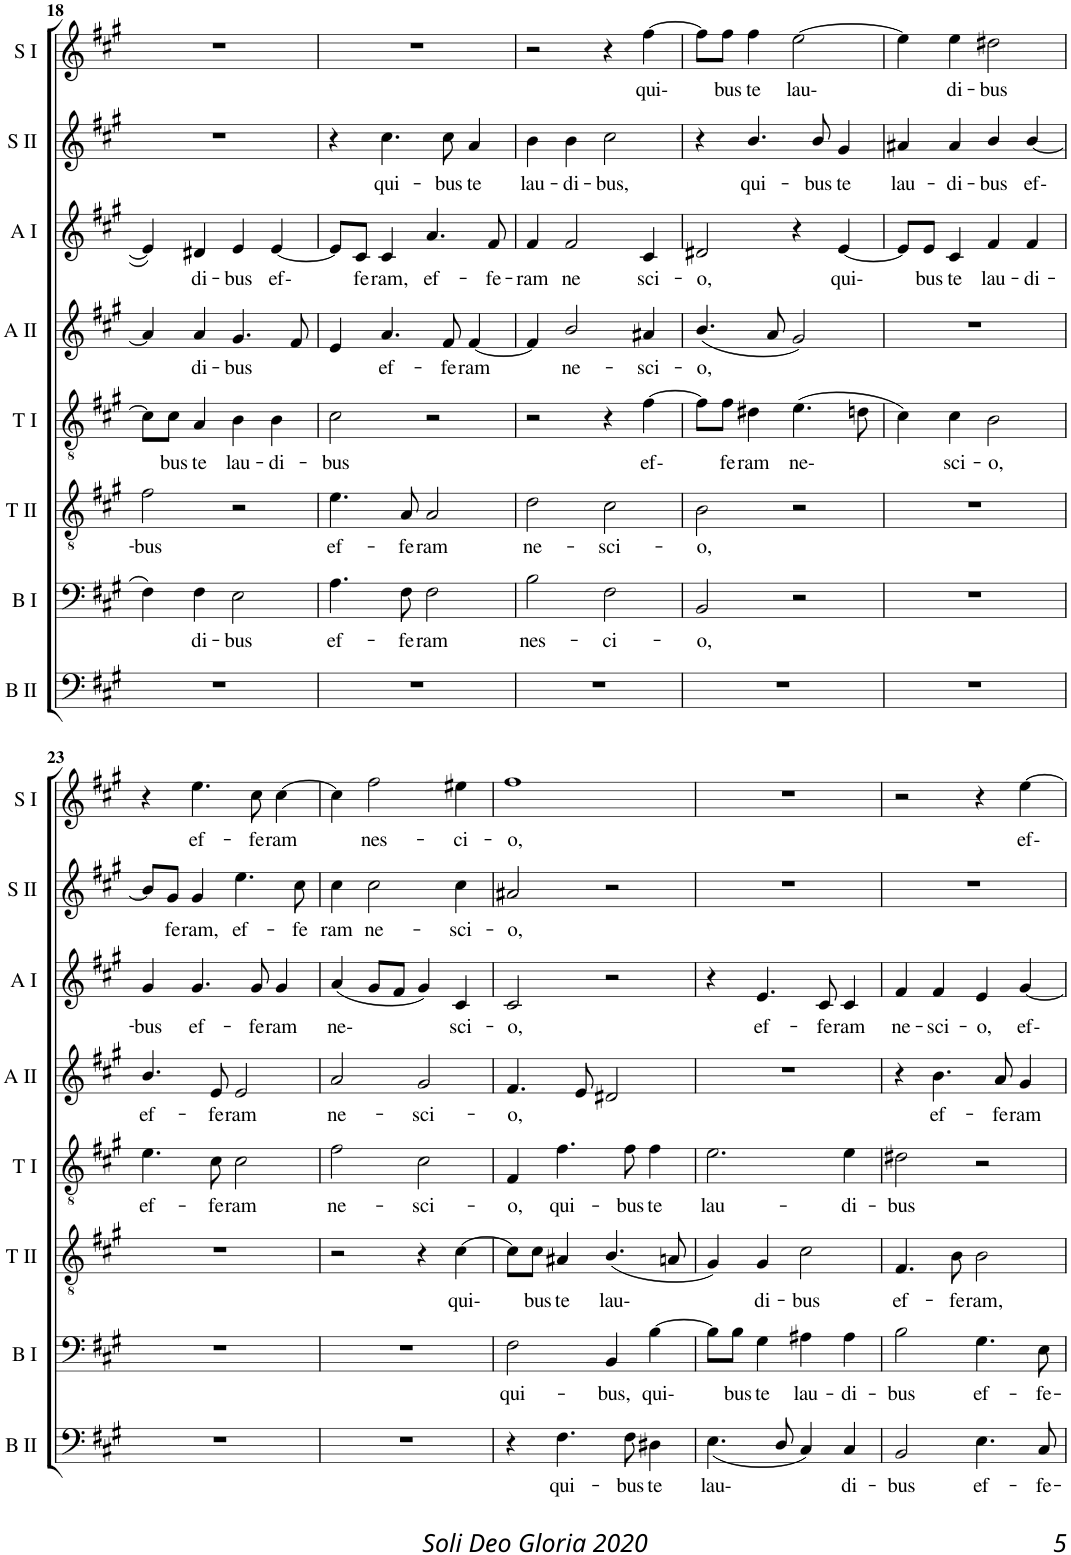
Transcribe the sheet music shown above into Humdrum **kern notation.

**kern	**text	**kern	**text	**kern	**text	**kern	**text	**kern	**text	**kern	**text	**kern	**text	**kern	**text
*part8	*part8	*part7	*part7	*part6	*part6	*part5	*part5	*part4	*part4	*part3	*part3	*part2	*part2	*part1	*part1
*staff8	*staff8	*staff7	*staff7	*staff6	*staff6	*staff5	*staff5	*staff4	*staff4	*staff3	*staff3	*staff2	*staff2	*staff1	*staff1
*I"Bass II	*	*I"Bass I	*	*I"Tenor II	*	*I"Tenor I	*	*I"Alto II	*	*I"Alto I	*	*I"Soprano II	*	*I"Soprano I	*
*I'B II	*	*I'B I	*	*I'T II	*	*I'T I	*	*I'A II	*	*I'A I	*	*I'S II	*	*I'S I	*
!!LO:PB:g=z
*clefF4	*	*clefF4	*	*clefGv2	*	*clefGv2	*	*clefG2	*	*clefG2	*	*clefG2	*	*clefG2	*
*k[f#c#g#]	*	*k[f#c#g#]	*	*k[f#c#g#]	*	*k[f#c#g#]	*	*k[f#c#g#]	*	*k[f#c#g#]	*	*k[f#c#g#]	*	*k[f#c#g#]	*
*A:	*	*A:	*	*A:	*	*A:	*	*A:	*	*A:	*	*A:	*	*A:	*
*M2/2	*	*M2/2	*	*M2/2	*	*M2/2	*	*M2/2	*	*M2/2	*	*M2/2	*	*M2/2	*
*met(c|)	*	*met(c|)	*	*met(c|)	*	*met(c|)	*	*met(c|)	*	*met(c|)	*	*met(c|)	*	*met(c|)	*
=18	=18	=18	=18	=18	=18	=18	=18	=18	=18	=18	=18	=18	=18	=18	=18
!	!	!	!	!	!LO:LY:b	!	!	!	!	!	!	!	!	!	!
1r	.	4F#\	.	2f#\	-bus	8c#\L]	.	4a/]	.	4e/]	.	1r	.	1r	.
!	!	!	!	!	!	!	!LO:LY:b	!	!	!	!	!	!	!	!
.	.	.	.	.	.	8c#\J	bus	.	.	.	.	.	.	.	.
!	!	!	!LO:LY:b	!	!	!	!LO:LY:b	!	!LO:LY:b	!	!LO:LY:b	!	!	!	!
.	.	4F#\	di-	.	.	4A/	te	4a/	di-	4d#X/	di-	.	.	.	.
!	!	!	!LO:LY:b	!	!	!	!LO:LY:b	!	!LO:LY:b	!	!LO:LY:b	!	!	!	!
.	.	2E\	-bus	2r	.	4B\	lau-	4.g#/	-bus	4e/	-bus	.	.	.	.
!	!	!	!	!	!	!	!LO:LY:b	!	!	!	!LO:LY:b	!	!	!	!
.	.	.	.	.	.	4B\	-di-	.	.	[4e/	ef-	.	.	.	.
.	.	.	.	.	.	.	.	8f#/	.	.	.	.	.	.	.
=19	=19	=19	=19	=19	=19	=19	=19	=19	=19	=19	=19	=19	=19	=19	=19
!	!	!	!LO:LY:b	!	!LO:LY:b	!	!LO:LY:b	!	!	!	!	!	!	!	!
1r	.	4.A\	ef-	4.e\	ef-	2c#\	-bus	4e/	.	8e/L]	.	4r	.	1r	.
!	!	!	!	!	!	!	!	!	!	!	!LO:LY:b	!	!	!	!
.	.	.	.	.	.	.	.	.	.	8c#/J	fe-	.	.	.	.
!	!	!	!	!	!	!	!	!	!LO:LY:b	!	!LO:LY:b	!	!LO:LY:b	!	!
.	.	.	.	.	.	.	.	4.a/	ef-	4c#/	-ram,	4.cc#\	qui-	.	.
!	!	!	!LO:LY:b	!	!LO:LY:b	!	!	!	!	!	!	!	!	!	!
.	.	8F#\	-fe-	8A/	-fe-	.	.	.	.	.	.	.	.	.	.
!	!	!	!LO:LY:b	!	!LO:LY:b	!	!	!	!	!	!LO:LY:b	!	!	!	!
.	.	2F#\	-ram	2A/	-ram	2r	.	.	.	4.a/	ef-	.	.	.	.
!	!	!	!	!	!	!	!	!	!LO:LY:b	!	!	!	!LO:LY:b	!	!
.	.	.	.	.	.	.	.	8f#/	-fe-	.	.	8cc#\	-bus	.	.
!	!	!	!	!	!	!	!	!	!LO:LY:b	!	!	!	!LO:LY:b	!	!
.	.	.	.	.	.	.	.	[4f#/	-ram	.	.	4a/	te	.	.
!	!	!	!	!	!	!	!	!	!	!	!LO:LY:b	!	!	!	!
.	.	.	.	.	.	.	.	.	.	8f#/	-fe-	.	.	.	.
=20	=20	=20	=20	=20	=20	=20	=20	=20	=20	=20	=20	=20	=20	=20	=20
!	!	!	!LO:LY:b	!	!LO:LY:b	!	!	!	!	!	!LO:LY:b	!	!LO:LY:b	!	!
1r	.	2B\	nes-	2d\	ne-	2r	.	4f#/]	.	4f#/	-ram	4b\	lau-	2r	.
!	!	!	!	!	!	!	!	!	!LO:LY:b	!	!LO:LY:b	!	!LO:LY:b	!	!
.	.	.	.	.	.	.	.	2b/	ne-	2f#/	ne	4b\	-di-	.	.
!	!	!	!LO:LY:b	!	!LO:LY:b	!	!	!	!	!	!	!	!LO:LY:b	!	!
.	.	2F#\	-ci-	2c#\	-sci-	4r	.	.	.	.	.	2cc#\	-bus,	4r	.
!	!	!	!	!	!	!	!LO:LY:b	!	!LO:LY:b	!	!LO:LY:b	!	!	!	!LO:LY:b
.	.	.	.	.	.	[4f#\	ef-	4a#X/	-sci-	4c#/	sci-	.	.	[4ff#\	qui-
=21	=21	=21	=21	=21	=21	=21	=21	=21	=21	=21	=21	=21	=21	=21	=21
!	!	!	!LO:LY:b	!	!LO:LY:b	!	!	!	!LO:LY:b	!	!LO:LY:b	!	!	!	!
1r	.	2BB/	-o,	2B\	-o,	8f#\L]	.	(<4.b/	-o,	2d#X/	-o,	4r	.	8ff#\L]	.
!	!	!	!	!	!	!	!LO:LY:b	!	!	!	!	!	!	!	!LO:LY:b
.	.	.	.	.	.	8f#\J	fe-	.	.	.	.	.	.	8ff#\J	bus
!	!	!	!	!	!	!	!LO:LY:b	!	!	!	!	!	!LO:LY:b	!	!LO:LY:b
.	.	.	.	.	.	4d#X\	-ram	.	.	.	.	4.b/	qui-	4ff#\	te
.	.	.	.	.	.	.	.	8a/	.	.	.	.	.	.	.
!	!	!	!	!	!	!	!LO:LY:b	!	!	!	!	!	!	!	!LO:LY:b
.	.	2r	.	2r	.	(>4.e\	ne-	2g#/)	.	4r	.	.	.	[2ee\	lau-
!	!	!	!	!	!	!	!	!	!	!	!	!	!LO:LY:b	!	!
.	.	.	.	.	.	.	.	.	.	.	.	8b/	-bus	.	.
!	!	!	!	!	!	!	!	!	!	!	!LO:LY:b	!	!LO:LY:b	!	!
.	.	.	.	.	.	.	.	.	.	[4e/	qui-	4g#/	te	.	.
.	.	.	.	.	.	8dn\	.	.	.	.	.	.	.	.	.
=22	=22	=22	=22	=22	=22	=22	=22	=22	=22	=22	=22	=22	=22	=22	=22
!	!	!	!	!	!	!	!	!	!	!	!	!	!LO:LY:b	!	!
1r	.	1r	.	1r	.	4c#\)	.	1r	.	8e/L]	.	4a#X/	lau-	4ee\]	.
!	!	!	!	!	!	!	!	!	!	!	!LO:LY:b	!	!	!	!
.	.	.	.	.	.	.	.	.	.	8e/J	bus	.	.	.	.
!	!	!	!	!	!	!	!LO:LY:b	!	!	!	!LO:LY:b	!	!LO:LY:b	!	!LO:LY:b
.	.	.	.	.	.	4c#\	sci-	.	.	4c#/	te	4a#/	-di-	4ee\	di-
!	!	!	!	!	!	!	!LO:LY:b	!	!	!	!LO:LY:b	!	!LO:LY:b	!	!LO:LY:b
.	.	.	.	.	.	2B\	-o,	.	.	4f#/	lau-	4b/	-bus	2dd#X\	-bus
!	!	!	!	!	!	!	!	!	!	!	!LO:LY:b	!	!LO:LY:b	!	!
.	.	.	.	.	.	.	.	.	.	4f#/	-di-	[4b/	ef-	.	.
!!LO:LB:g=z
=23	=23	=23	=23	=23	=23	=23	=23	=23	=23	=23	=23	=23	=23	=23	=23
!	!	!	!	!	!	!	!LO:LY:b	!	!LO:LY:b	!	!LO:LY:b	!	!	!	!
1r	.	1r	.	1r	.	4.e\	ef-	4.b/	ef-	4g#/	-bus	8b/L]	.	4r	.
!	!	!	!	!	!	!	!	!	!	!	!	!	!LO:LY:b	!	!
.	.	.	.	.	.	.	.	.	.	.	.	8g#/J	fe-	.	.
!	!	!	!	!	!	!	!	!	!	!	!LO:LY:b	!	!LO:LY:b	!	!LO:LY:b
.	.	.	.	.	.	.	.	.	.	4.g#/	ef-	4g#/	-ram,	4.ee\	ef-
!	!	!	!	!	!	!	!LO:LY:b	!	!LO:LY:b	!	!	!	!	!	!
.	.	.	.	.	.	8c#\	-fe-	8e/	-fe-	.	.	.	.	.	.
!	!	!	!	!	!	!	!LO:LY:b	!	!LO:LY:b	!	!	!	!LO:LY:b	!	!
.	.	.	.	.	.	2c#\	-ram	2e/	-ram	.	.	4.ee\	ef-	.	.
!	!	!	!	!	!	!	!	!	!	!	!LO:LY:b	!	!	!	!LO:LY:b
.	.	.	.	.	.	.	.	.	.	8g#/	-fe-	.	.	8cc#\	-fe-
!	!	!	!	!	!	!	!	!	!	!	!LO:LY:b	!	!	!	!LO:LY:b
.	.	.	.	.	.	.	.	.	.	4g#/	-ram	.	.	[4cc#\	-ram
!	!	!	!	!	!	!	!	!	!	!	!	!	!LO:LY:b	!	!
.	.	.	.	.	.	.	.	.	.	.	.	8cc#\	-fe	.	.
=24	=24	=24	=24	=24	=24	=24	=24	=24	=24	=24	=24	=24	=24	=24	=24
!	!	!	!	!	!	!	!LO:LY:b	!	!LO:LY:b	!	!LO:LY:b	!	!LO:LY:b	!	!
1r	.	1r	.	2r	.	2f#\	ne-	2a/	ne-	(<4a/	ne-	4cc#\	ram	4cc#\]	.
!	!	!	!	!	!	!	!	!	!	!	!	!	!LO:LY:b	!	!LO:LY:b
.	.	.	.	.	.	.	.	.	.	8g#/L	.	2cc#\	ne-	2ff#\	nes-
.	.	.	.	.	.	.	.	.	.	8f#/J	.	.	.	.	.
!	!	!	!	!	!	!	!LO:LY:b	!	!LO:LY:b	!	!	!	!	!	!
.	.	.	.	4r	.	2c#\	-sci-	2g#/	-sci-	4g#/)	.	.	.	.	.
!	!	!	!	!	!LO:LY:b	!	!	!	!	!	!LO:LY:b	!	!LO:LY:b	!	!LO:LY:b
.	.	.	.	[4c#\	qui-	.	.	.	.	4c#/	sci-	4cc#\	-sci-	4ee#X\	-ci-
=25	=25	=25	=25	=25	=25	=25	=25	=25	=25	=25	=25	=25	=25	=25	=25
!	!	!	!LO:LY:b	!	!	!	!LO:LY:b	!	!LO:LY:b	!	!LO:LY:b	!	!LO:LY:b	!	!LO:LY:b
4r	.	2F#\	qui-	8c#\L]	.	4F#/	-o,	4.f#/	-o,	2c#/	-o,	2a#X/	-o,	1ff#	-o,
!	!	!	!	!	!LO:LY:b	!	!	!	!	!	!	!	!	!	!
.	.	.	.	8c#\J	bus	.	.	.	.	.	.	.	.	.	.
!	!LO:LY:b	!	!	!	!LO:LY:b	!	!LO:LY:b	!	!	!	!	!	!	!	!
4.F#\	qui-	.	.	4A#X/	te	4.f#\	qui-	.	.	.	.	.	.	.	.
.	.	.	.	.	.	.	.	8e/	.	.	.	.	.	.	.
!	!	!	!LO:LY:b	!	!LO:LY:b	!	!	!	!	!	!	!	!	!	!
.	.	4BB/	-bus,	(<4.B/	lau-	.	.	2d#X/	.	2r	.	2r	.	.	.
!	!LO:LY:b	!	!	!	!	!	!LO:LY:b	!	!	!	!	!	!	!	!
8F#\	-bus	.	.	.	.	8f#\	-bus	.	.	.	.	.	.	.	.
!	!LO:LY:b	!	!LO:LY:b	!	!	!	!LO:LY:b	!	!	!	!	!	!	!	!
4D#X\	te	[4B\	qui-	.	.	4f#\	te	.	.	.	.	.	.	.	.
.	.	.	.	8An/	.	.	.	.	.	.	.	.	.	.	.
=26	=26	=26	=26	=26	=26	=26	=26	=26	=26	=26	=26	=26	=26	=26	=26
!	!LO:LY:b	!	!	!	!	!	!LO:LY:b	!	!	!	!	!	!	!	!
(<4.E\	lau-	8B\L]	.	4G#/)	.	2.e\	lau-	1r	.	4r	.	1r	.	1r	.
!	!	!	!LO:LY:b	!	!	!	!	!	!	!	!	!	!	!	!
.	.	8B\J	bus	.	.	.	.	.	.	.	.	.	.	.	.
!	!	!	!LO:LY:b	!	!LO:LY:b	!	!	!	!	!	!LO:LY:b	!	!	!	!
.	.	4G#\	te	4G#/	di-	.	.	.	.	4.e/	ef-	.	.	.	.
8D/	.	.	.	.	.	.	.	.	.	.	.	.	.	.	.
!	!	!	!LO:LY:b	!	!LO:LY:b	!	!	!	!	!	!	!	!	!	!
4C#/)	.	4A#X\	lau-	2c#\	-bus	.	.	.	.	.	.	.	.	.	.
!	!	!	!	!	!	!	!	!	!	!	!LO:LY:b	!	!	!	!
.	.	.	.	.	.	.	.	.	.	8c#/	-fe-	.	.	.	.
!	!LO:LY:b	!	!LO:LY:b	!	!	!	!LO:LY:b	!	!	!	!LO:LY:b	!	!	!	!
4C#/	di-	4A#\	-di-	.	.	4e\	-di-	.	.	4c#/	-ram	.	.	.	.
=27	=27	=27	=27	=27	=27	=27	=27	=27	=27	=27	=27	=27	=27	=27	=27
!	!LO:LY:b	!	!LO:LY:b	!	!LO:LY:b	!	!LO:LY:b	!	!	!	!LO:LY:b	!	!	!	!
2BB/	-bus	2B\	-bus	4.F#/	ef-	2d#X\	-bus	4r	.	4f#/	ne-	1r	.	2r	.
!	!	!	!	!	!	!	!	!	!LO:LY:b	!	!LO:LY:b	!	!	!	!
.	.	.	.	.	.	.	.	4.b\	ef-	4f#/	-sci-	.	.	.	.
!	!	!	!	!	!LO:LY:b	!	!	!	!	!	!	!	!	!	!
.	.	.	.	8B\	-fe-	.	.	.	.	.	.	.	.	.	.
!	!LO:LY:b	!	!LO:LY:b	!	!LO:LY:b	!	!	!	!	!	!LO:LY:b	!	!	!	!
4.E\	ef-	4.G#\	ef-	2B\	-ram,	2r	.	.	.	4e/	-o,	.	.	4r	.
!	!	!	!	!	!	!	!	!	!LO:LY:b	!	!	!	!	!	!
.	.	.	.	.	.	.	.	8a/	-fe-	.	.	.	.	.	.
!	!	!	!	!	!	!	!	!	!LO:LY:b	!	!LO:LY:b	!	!	!	!LO:LY:b
.	.	.	.	.	.	.	.	4g#/	-ram	[4g#/	ef-	.	.	[4ee\	ef-
!	!LO:LY:b	!	!LO:LY:b	!	!	!	!	!	!	!	!	!	!	!	!
8C#/	-fe-	8E\	-fe-	.	.	.	.	.	.	.	.	.	.	.	.
=	=	=	=	=	=	=	=	=	=	=	=	=	=	=	=
*-	*-	*-	*-	*-	*-	*-	*-	*-	*-	*-	*-	*-	*-	*-	*-
